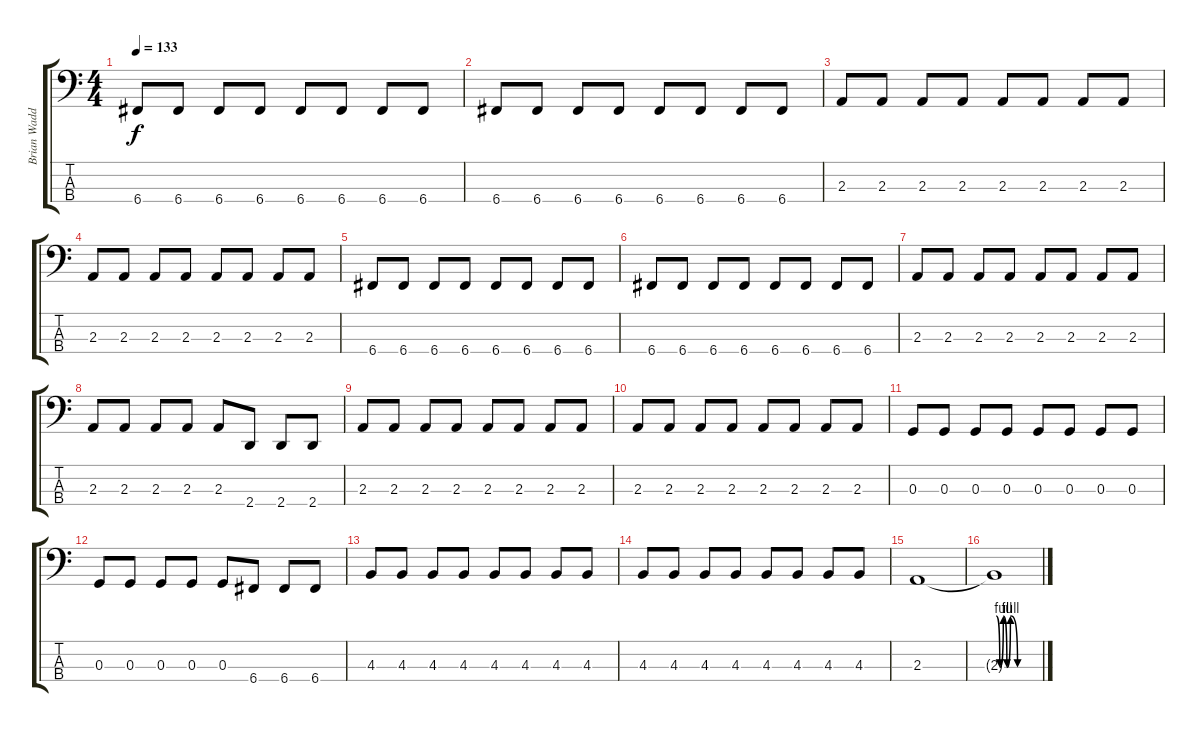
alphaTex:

\track ("Brian Waddell" "Brian Wadd") {instrument electricbasspick}
\staff {score tabs}
\tuning (G2 C2 G1 C1) {hide}
\ts (4 4)
\tempo 133
\clef f4
\ks c
6.4.8{txt "" dy f} 6.4.8{txt ""} 6.4.8{txt ""} 6.4.8{txt ""} 6.4.8{txt ""} 6.4.8{txt ""} 6.4.8{txt ""} 6.4.8{txt ""} |
6.4.8{txt ""} 6.4.8{txt ""} 6.4.8{txt ""} 6.4.8{txt ""} 6.4.8{txt ""} 6.4.8{txt ""} 6.4.8{txt ""} 6.4.8{txt ""} |
2.3.8{txt ""} 2.3.8{txt ""} 2.3.8{txt ""} 2.3.8{txt ""} 2.3.8{txt ""} 2.3.8{txt ""} 2.3.8{txt ""} 2.3.8{txt ""} |
2.3.8{txt ""} 2.3.8{txt ""} 2.3.8{txt ""} 2.3.8{txt ""} 2.3.8{txt ""} 2.3.8{txt ""} 2.3.8{txt ""} 2.3.8{txt ""} |
6.4.8{txt ""} 6.4.8{txt ""} 6.4.8{txt ""} 6.4.8{txt ""} 6.4.8{txt ""} 6.4.8{txt ""} 6.4.8{txt ""} 6.4.8{txt ""} |
6.4.8{txt ""} 6.4.8{txt ""} 6.4.8{txt ""} 6.4.8{txt ""} 6.4.8{txt ""} 6.4.8{txt ""} 6.4.8{txt ""} 6.4.8{txt ""} |
2.3.8{txt ""} 2.3.8{txt ""} 2.3.8{txt ""} 2.3.8{txt ""} 2.3.8{txt ""} 2.3.8{txt ""} 2.3.8{txt ""} 2.3.8{txt ""} |
2.3.8{txt ""} 2.3.8{txt ""} 2.3.8{txt ""} 2.3.8{txt ""} 2.3.8{txt ""} 2.4.8{txt ""} 2.4.8{txt ""} 2.4.8{txt ""} |
2.3.8{txt ""} 2.3.8{txt ""} 2.3.8{txt ""} 2.3.8{txt ""} 2.3.8{txt ""} 2.3.8{txt ""} 2.3.8{txt ""} 2.3.8{txt ""} |
2.3.8{txt ""} 2.3.8{txt ""} 2.3.8{txt ""} 2.3.8{txt ""} 2.3.8{txt ""} 2.3.8{txt ""} 2.3.8{txt ""} 2.3.8{txt ""} |
0.3.8{txt ""} 0.3.8{txt ""} 0.3.8{txt ""} 0.3.8{txt ""} 0.3.8{txt ""} 0.3.8{txt ""} 0.3.8{txt ""} 0.3.8{txt ""} |
0.3.8{txt ""} 0.3.8{txt ""} 0.3.8{txt ""} 0.3.8{txt ""} 0.3.8{txt ""} 6.4.8{txt ""} 6.4.8{txt ""} 6.4.8{txt ""} |
4.3.8{txt ""} 4.3.8{txt ""} 4.3.8{txt ""} 4.3.8{txt ""} 4.3.8{txt ""} 4.3.8{txt ""} 4.3.8{txt ""} 4.3.8{txt ""} |
4.3.8{txt ""} 4.3.8{txt ""} 4.3.8{txt ""} 4.3.8{txt ""} 4.3.8{txt ""} 4.3.8{txt ""} 4.3.8{txt ""} 4.3.8{txt ""} |
2.3.1{txt ""} |
2.3{be (custom 0 4 5 0 10 4 15 0 20 4 30 0 60 0) t}.1{txt ""}
